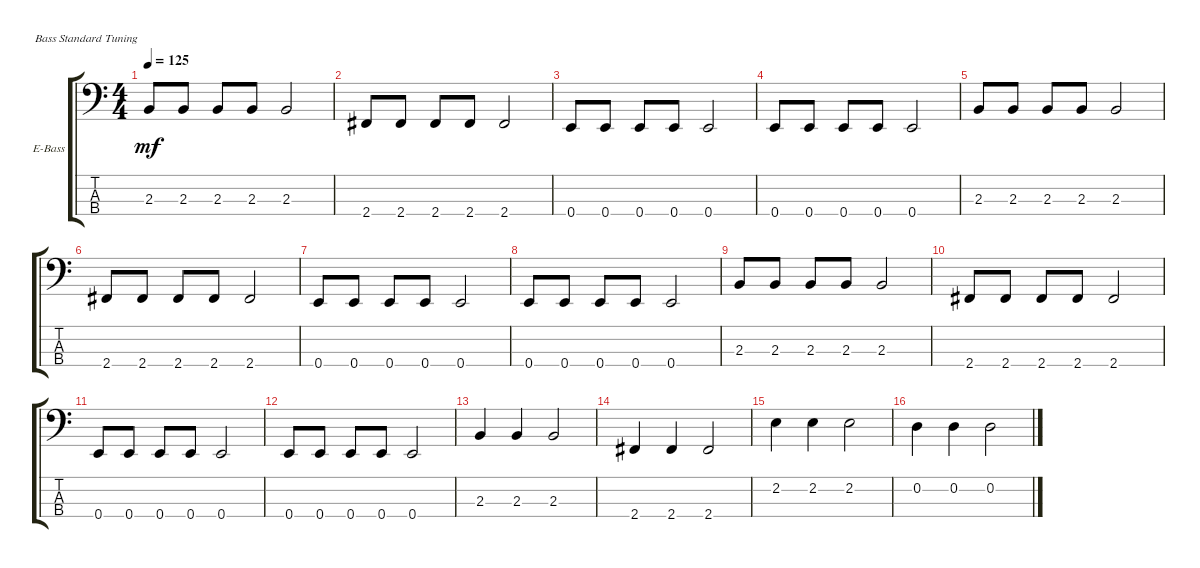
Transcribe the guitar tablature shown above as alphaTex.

\defaultSystemsLayout 4
\bracketExtendMode groupsimilarinstruments
\firstSystemTrackNameOrientation horizontal
\otherSystemsTrackNameOrientation horizontal
\track ("Electric Bass" "E-Bass") {instrument electricbassfinger}
\staff {score tabs}
\tuning (G2 D2 A1 E1)
\ts (4 4)
\tempo 125
\clef f4
\ks c
2.3.8{dy mf} 2.3.8 2.3.8 2.3.8 2.3.2 |
2.4.8 2.4.8 2.4.8 2.4.8 2.4.2 |
0.4.8 0.4.8 0.4.8 0.4.8 0.4.2 |
0.4.8 0.4.8 0.4.8 0.4.8 0.4.2 |
2.3.8 2.3.8 2.3.8 2.3.8 2.3.2 |
2.4.8 2.4.8 2.4.8 2.4.8 2.4.2 |
0.4.8 0.4.8 0.4.8 0.4.8 0.4.2 |
0.4.8 0.4.8 0.4.8 0.4.8 0.4.2 |
2.3.8 2.3.8 2.3.8 2.3.8 2.3.2 |
2.4.8 2.4.8 2.4.8 2.4.8 2.4.2 |
0.4.8 0.4.8 0.4.8 0.4.8 0.4.2 |
0.4.8 0.4.8 0.4.8 0.4.8 0.4.2 |
2.3.4 2.3.4 2.3.2 |
2.4.4 2.4.4 2.4.2 |
2.2.4 2.2.4 2.2.2 |
0.2.4 0.2.4 0.2.2
